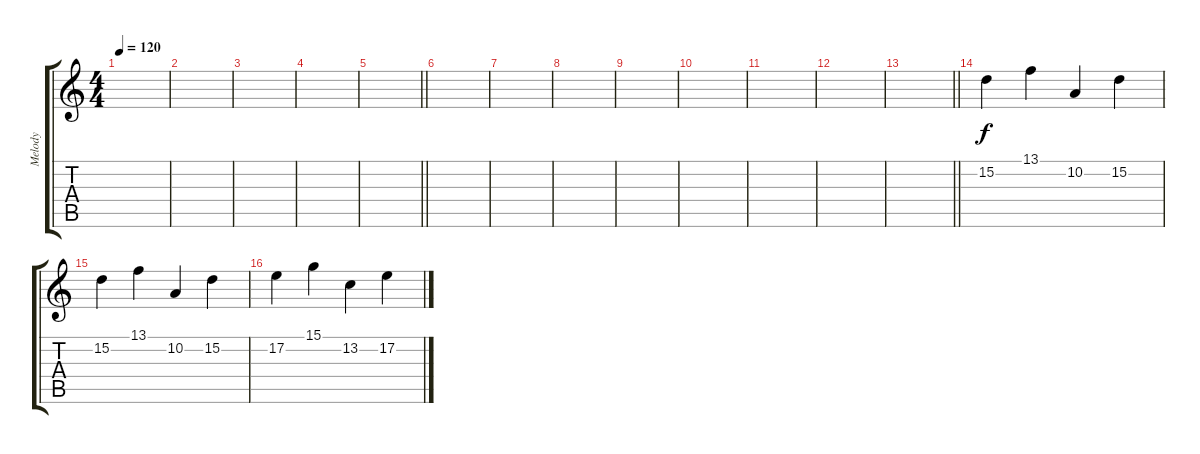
\track ("Melody" "Melody") {instrument vibraphone}
\staff {score tabs}
\tuning (E4 B3 G3 D3 A2 E2) {hide}
\ts (4 4)
\tempo 120
\clef g2
\ks c
|
|
|
|
\barLineRight lightlight
|
|
|
|
|
|
|
|
\barLineRight lightlight
|
15.2.4 13.1.4 10.2.4 15.2.4 |
15.2.4 13.1.4 10.2.4 15.2.4 |
17.2.4 15.1.4 13.2.4 17.2.4
